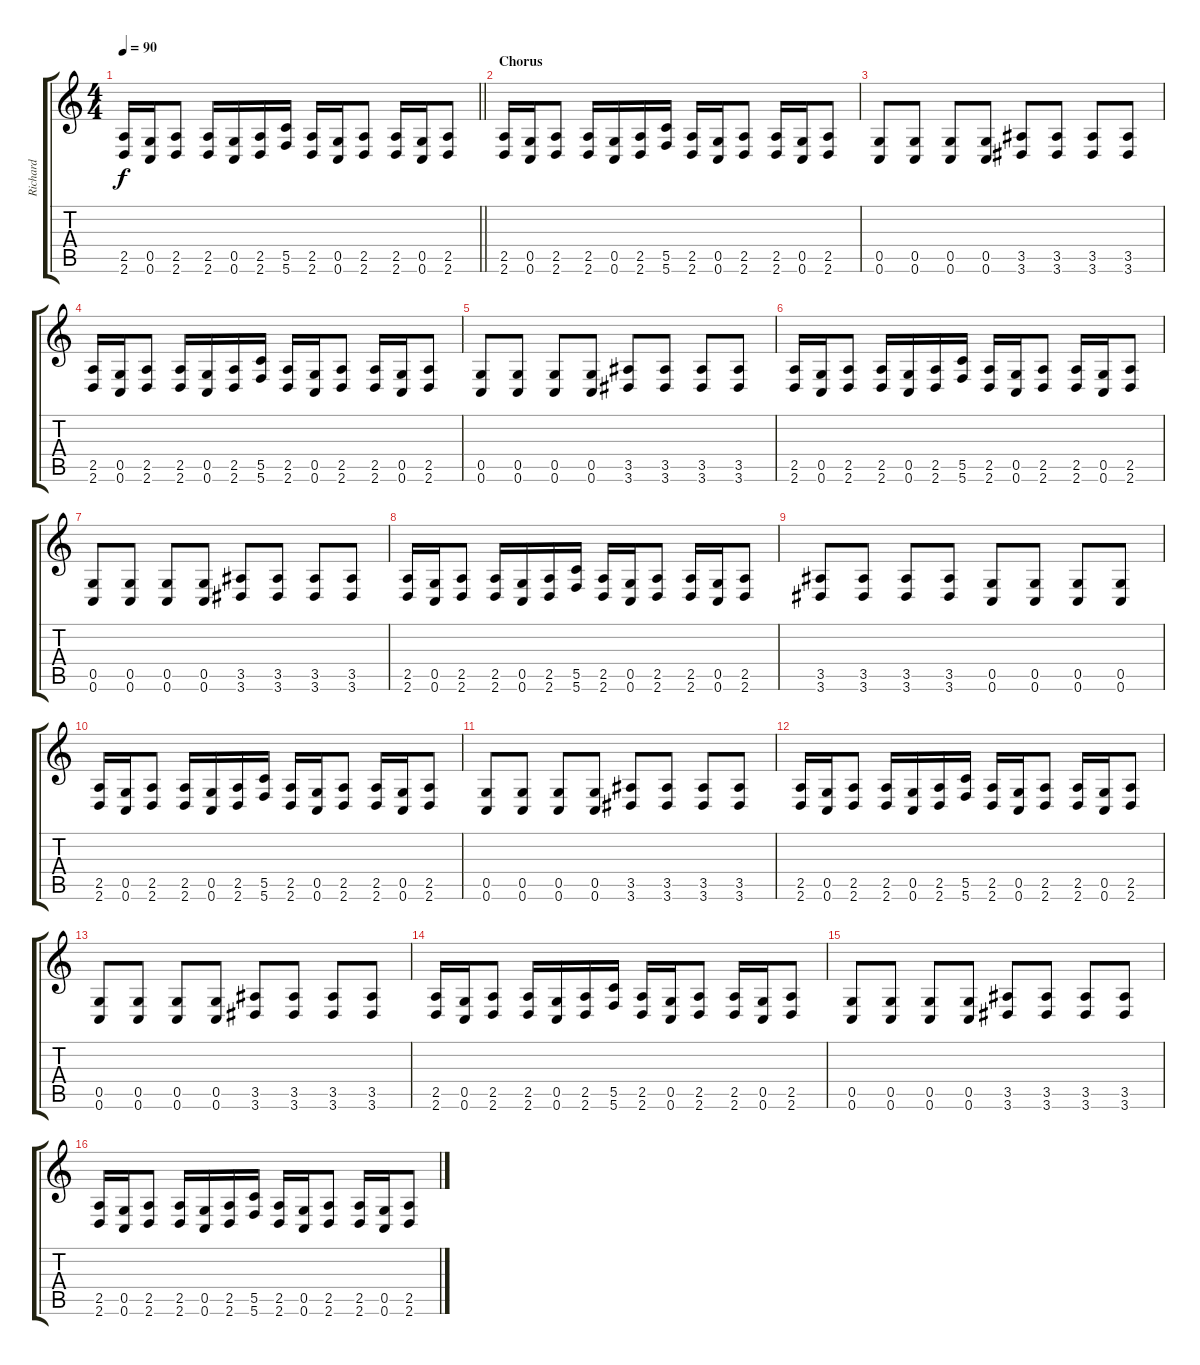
\track ("Richard" "Richard") {instrument distortionguitar}
\staff {score tabs}
\tuning (D4 A3 F3 C3 G2 C2) {hide}
\ts (4 4)
\tempo 90
\clef g2
\barLineRight lightlight
\ks c
(2.5 2.6).16{dy f} (0.5 0.6).16 (2.5 2.6).8 (2.5 2.6).16 (0.5 0.6).16 (2.5 2.6).16 (5.5 5.6).16 (2.5 2.6).16 (0.5 0.6).16 (2.5 2.6).8 (2.5 2.6).16 (0.5 0.6).16 (2.5 2.6).8 |
\section ("" "Chorus")
(2.5 2.6).16 (0.5 0.6).16 (2.5 2.6).8 (2.5 2.6).16 (0.5 0.6).16 (2.5 2.6).16 (5.5 5.6).16 (2.5 2.6).16 (0.5 0.6).16 (2.5 2.6).8 (2.5 2.6).16 (0.5 0.6).16 (2.5 2.6).8 |
(0.5 0.6).8 (0.5 0.6).8 (0.5 0.6).8 (0.5 0.6).8 (3.5 3.6).8 (3.5 3.6).8 (3.5 3.6).8 (3.5 3.6).8 |
(2.5 2.6).16 (0.5 0.6).16 (2.5 2.6).8 (2.5 2.6).16 (0.5 0.6).16 (2.5 2.6).16 (5.5 5.6).16 (2.5 2.6).16 (0.5 0.6).16 (2.5 2.6).8 (2.5 2.6).16 (0.5 0.6).16 (2.5 2.6).8 |
(0.5 0.6).8 (0.5 0.6).8 (0.5 0.6).8 (0.5 0.6).8 (3.5 3.6).8 (3.5 3.6).8 (3.5 3.6).8 (3.5 3.6).8 |
(2.5 2.6).16 (0.5 0.6).16 (2.5 2.6).8 (2.5 2.6).16 (0.5 0.6).16 (2.5 2.6).16 (5.5 5.6).16 (2.5 2.6).16 (0.5 0.6).16 (2.5 2.6).8 (2.5 2.6).16 (0.5 0.6).16 (2.5 2.6).8 |
(0.5 0.6).8 (0.5 0.6).8 (0.5 0.6).8 (0.5 0.6).8 (3.5 3.6).8 (3.5 3.6).8 (3.5 3.6).8 (3.5 3.6).8 |
(2.5 2.6).16 (0.5 0.6).16 (2.5 2.6).8 (2.5 2.6).16 (0.5 0.6).16 (2.5 2.6).16 (5.5 5.6).16 (2.5 2.6).16 (0.5 0.6).16 (2.5 2.6).8 (2.5 2.6).16 (0.5 0.6).16 (2.5 2.6).8 |
(3.5 3.6).8 (3.5 3.6).8 (3.5 3.6).8 (3.5 3.6).8 (0.5 0.6).8 (0.5 0.6).8 (0.5 0.6).8 (0.5 0.6).8 |
(2.5 2.6).16 (0.5 0.6).16 (2.5 2.6).8 (2.5 2.6).16 (0.5 0.6).16 (2.5 2.6).16 (5.5 5.6).16 (2.5 2.6).16 (0.5 0.6).16 (2.5 2.6).8 (2.5 2.6).16 (0.5 0.6).16 (2.5 2.6).8 |
(0.5 0.6).8 (0.5 0.6).8 (0.5 0.6).8 (0.5 0.6).8 (3.5 3.6).8 (3.5 3.6).8 (3.5 3.6).8 (3.5 3.6).8 |
(2.5 2.6).16 (0.5 0.6).16 (2.5 2.6).8 (2.5 2.6).16 (0.5 0.6).16 (2.5 2.6).16 (5.5 5.6).16 (2.5 2.6).16 (0.5 0.6).16 (2.5 2.6).8 (2.5 2.6).16 (0.5 0.6).16 (2.5 2.6).8 |
(0.5 0.6).8 (0.5 0.6).8 (0.5 0.6).8 (0.5 0.6).8 (3.5 3.6).8 (3.5 3.6).8 (3.5 3.6).8 (3.5 3.6).8 |
(2.5 2.6).16 (0.5 0.6).16 (2.5 2.6).8 (2.5 2.6).16 (0.5 0.6).16 (2.5 2.6).16 (5.5 5.6).16 (2.5 2.6).16 (0.5 0.6).16 (2.5 2.6).8 (2.5 2.6).16 (0.5 0.6).16 (2.5 2.6).8 |
(0.5 0.6).8 (0.5 0.6).8 (0.5 0.6).8 (0.5 0.6).8 (3.5 3.6).8 (3.5 3.6).8 (3.5 3.6).8 (3.5 3.6).8 |
(2.5 2.6).16 (0.5 0.6).16 (2.5 2.6).8 (2.5 2.6).16 (0.5 0.6).16 (2.5 2.6).16 (5.5 5.6).16 (2.5 2.6).16 (0.5 0.6).16 (2.5 2.6).8 (2.5 2.6).16 (0.5 0.6).16 (2.5 2.6).8
